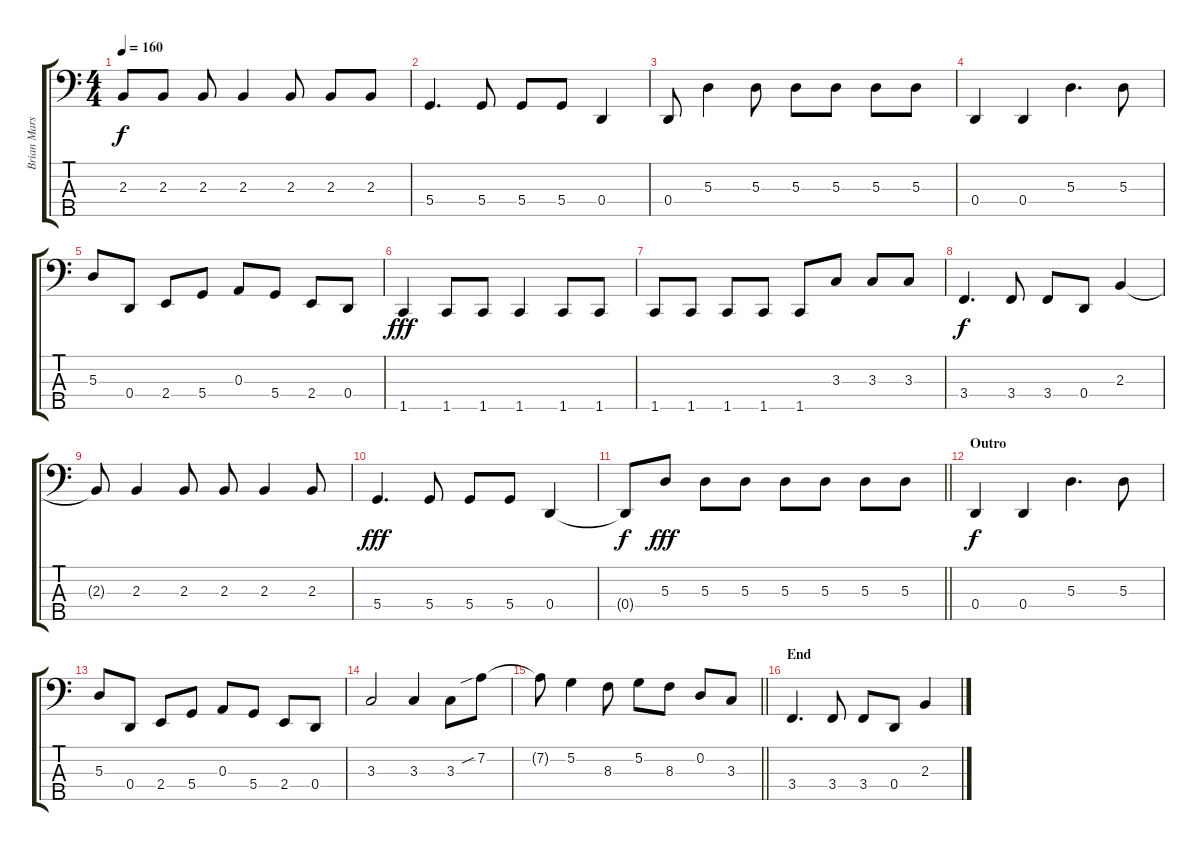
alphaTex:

\track ("Brian Marshall [Bass Guitar]" "Brian Mars") {instrument electricbassfinger}
\staff {score tabs}
\tuning (G2 D2 A1 D1 B0) {hide}
\ts (4 4)
\tempo 160
\clef f4
\ks c
2.3.8{dy f} 2.3.8 2.3.8 2.3.4 2.3.8 2.3.8 2.3.8 |
5.4.4{d} 5.4.8 5.4.8 5.4.8 0.4.4 |
0.4.8 5.3.4 5.3.8 5.3.8 5.3.8 5.3.8 5.3.8 |
0.4.4 0.4.4 5.3.4{d} 5.3.8 |
5.3.8 0.4.8 2.4.8 5.4.8 0.3.8 5.4.8 2.4.8 0.4.8 |
1.5.4{dy fff} 1.5.8 1.5.8 1.5.4 1.5.8 1.5.8 |
1.5.8 1.5.8 1.5.8 1.5.8 1.5.8 3.3.8 3.3.8 3.3.8 |
3.4.4{d dy f} 3.4.8 3.4.8 0.4.8 2.3.4 |
2.3{t}.8 2.3.4 2.3.8 2.3.8 2.3.4 2.3.8 |
5.4.4{d dy fff} 5.4.8 5.4.8 5.4.8 0.4.4 |
\barLineRight lightlight
0.4{t}.8{dy f} 5.3.8{dy fff} 5.3.8 5.3.8 5.3.8 5.3.8 5.3.8 5.3.8 |
\section ("" "Outro")
0.4.4{dy f} 0.4.4 5.3.4{d} 5.3.8 |
5.3.8 0.4.8 2.4.8 5.4.8 0.3.8 5.4.8 2.4.8 0.4.8 |
3.3.2 3.3.4 3.3.8 7.2{sib}.8 |
\barLineRight lightlight
7.2{t}.8 5.2.4 8.3.8 5.2.8 8.3.8 0.2.8 3.3.8 |
\section ("" "End")
3.4.4{d} 3.4.8 3.4.8 0.4.8 2.3.4
